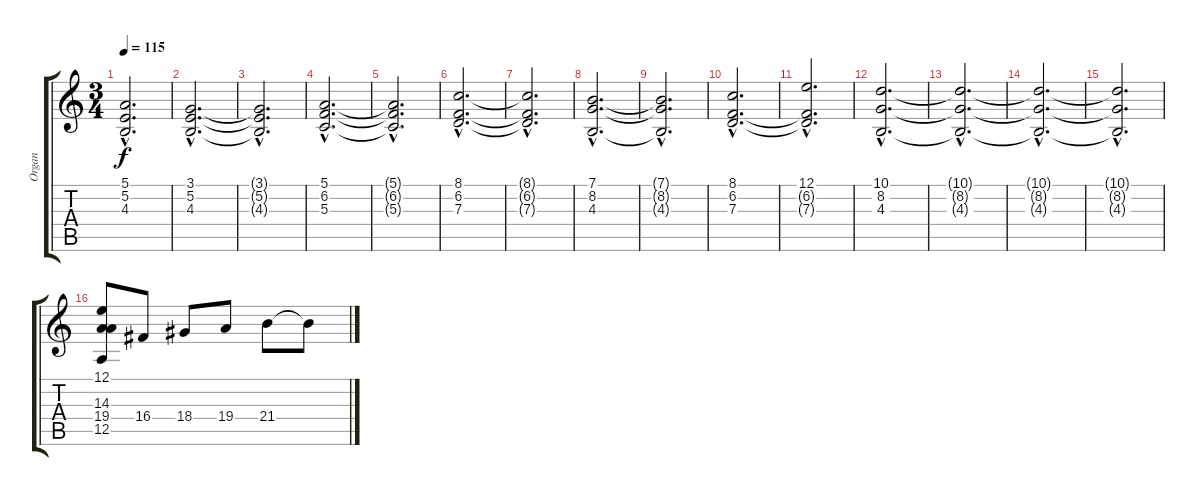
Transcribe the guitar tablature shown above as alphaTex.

\track ("Organ" "Organ") {instrument drawbarorgan}
\staff {score tabs}
\tuning (E4 B3 G3 D3 A2 E2) {hide}
\ts (3 4)
\tempo 115
\clef g2
\ks c
(5.1{hac} 5.2{hac} 4.3{hac}).2{d dy f} |
(3.1{hac} 5.2{hac} 4.3{hac}).2{d} |
(3.1{hac t} 5.2{hac t} 4.3{hac t}).2{d} |
(5.1{hac} 6.2{hac} 5.3{hac}).2{d} |
(5.1{hac t} 6.2{hac t} 5.3{hac t}).2{d} |
(8.1{hac} 6.2{hac} 7.3{hac}).2{d} |
(8.1{hac t} 6.2{hac t} 7.3{hac t}).2{d} |
(7.1{hac} 8.2{hac} 4.3{hac}).2{d} |
(7.1{hac t} 8.2{hac t} 4.3{hac t}).2{d} |
(8.1{hac} 6.2{hac} 7.3{hac}).2{d} |
(12.1{hac} 6.2{hac t} 7.3{hac t}).2{d} |
(10.1{hac} 8.2{hac} 4.3{hac}).2{d} |
(10.1{hac t} 8.2{hac t} 4.3{hac t}).2{d} |
(10.1{hac t} 8.2{hac t} 4.3{hac t}).2{d} |
(10.1{hac t} 8.2{hac t} 4.3{hac t}).2{d} |
(12.1 14.3 19.4 12.5).8 16.4.8 18.4.8 19.4.8 21.4.8 21.4{t}.8
